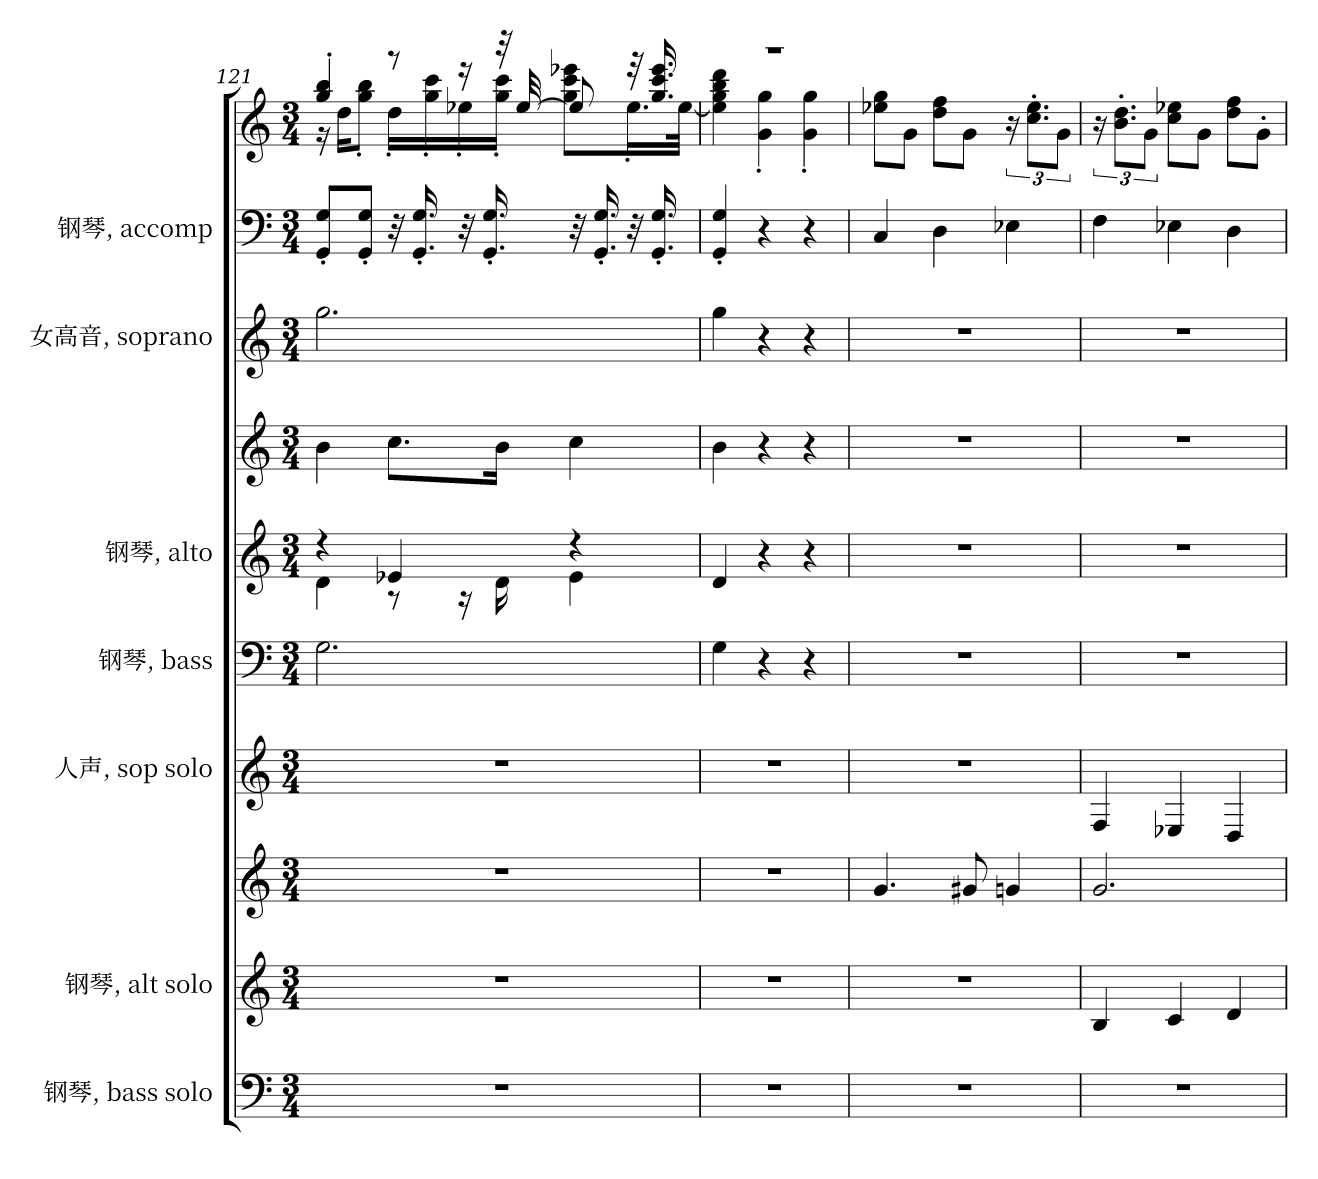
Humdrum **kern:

**kern	**kern	**kern	**kern	**kern	**kern	**kern	**kern	**kern	**kern
*part7	*part6	*part6	*part5	*part4	*part3	*part3	*part2	*part1	*part1
*staff10	*staff9	*staff8	*staff7	*staff6	*staff5	*staff4	*staff3	*staff2	*staff1
*I"钢琴, bass solo	*I"钢琴, alt solo	*	*I"人声, sop solo	*I"钢琴, bass	*I"钢琴, alto	*	*I"女高音, soprano	*I"钢琴, accomp	*
*	*	*	*	*	*	*	*I'S.	*	*
*clefF4	*clefG2	*clefG2	*clefG2	*clefF4	*clefG2	*clefG2	*clefG2	*clefF4	*clefG2
*k[]	*k[]	*k[]	*k[]	*k[]	*k[]	*k[]	*k[]	*k[]	*k[]
*M3/4	*M3/4	*M3/4	*M3/4	*M3/4	*M3/4	*M3/4	*M3/4	*M3/4	*M3/4
=121	=121	=121	=121	=121	=121	=121	=121	=121	=121
*	*	*	*	*	*^	*	*	*	*^
2.r	2.r	2.r	2.r	2.G\	4r	4d\	4b\	2.gg\	8GG/' 8G/'L	4gg/' 4bb/'	16r
.	.	.	.	.	.	.	.	.	.	.	16dd\KL
.	.	.	.	.	.	.	.	.	8GG/' 8G/'J	.	8gg\' 8bb\'J
.	.	.	.	.	4e-X/	8r	8.cc\L	.	32r	8r	16dd'\LL
.	.	.	.	.	.	.	.	.	16.GG/' 16.G/'	.	.
.	.	.	.	.	.	.	.	.	.	.	16gg\' 16ccc\'
.	.	.	.	.	.	16r	.	.	32r	16r	16ee-X'\
.	.	.	.	.	.	.	.	.	16.GG/' 16.G/'	.	.
.	.	.	.	.	.	16d\	16b\Jk	.	.	32r	16gg\' 16ccc\'JJ
.	.	.	.	.	.	.	.	.	.	[32ee-/	.
.	.	.	.	.	4r	4e-\	4cc\	.	32r	8ee-/]	8gg\ 8ccc\ 8eee-X\L
.	.	.	.	.	.	.	.	.	16.GG/' 16.G/'	.	.
.	.	.	.	.	.	.	.	.	32r	32r	16.ee-'\L
.	.	.	.	.	.	.	.	.	16.GG/' 16.G/'	16.gg/ 16.ccc/ 16.eee-/	.
.	.	.	.	.	.	.	.	.	.	.	[32ee-\JJk
*	*	*	*	*	*v	*v	*	*	*	*	*
!!LO:PB:g=z	!!
=122	=122	=122	=122	=122	=122	=122	=122	=122	=122	=122
2.r	2.r	2.r	2.r	4G\	4d/	4b\	4gg\	4GG/' 4G/'	2.r	4ee-\] 4gg\ 4bb\ 4ddd\
.	.	.	.	4r	4r	4r	4r	4r	.	4g\' 4gg\'
.	.	.	.	4r	4r	4r	4r	4r	.	4g\' 4gg\'
*	*	*	*	*	*	*	*	*	*v	*v
=123	=123	=123	=123	=123	=123	=123	=123	=123	=123
2.r	2.r	4.g/	2.r	2.r	2.r	2.r	2.r	4C/	8ee-X\ 8gg\L
.	.	.	.	.	.	.	.	.	8g\J
.	.	.	.	.	.	.	.	4D\	8dd\ 8ff\L
.	.	8g#X/	.	.	.	.	.	.	8g\J
.	.	4gn/	.	.	.	.	.	4E-X\	24r
.	.	.	.	.	.	.	.	.	12.cc\' 12.ee-\'L
.	.	.	.	.	.	.	.	.	12g\J
=124	=124	=124	=124	=124	=124	=124	=124	=124	=124
2.r	4B/	2.g/	4F/	2.r	2.r	2.r	2.r	4F\	24r
.	.	.	.	.	.	.	.	.	12.b\' 12.dd\'L
.	.	.	.	.	.	.	.	.	12g\J
.	4c/	.	4E-X/	.	.	.	.	4E-X\	8cc\ 8ee-X\L
.	.	.	.	.	.	.	.	.	8g\J
.	4d/	.	4D/	.	.	.	.	4D\	8dd\ 8ff\L
.	.	.	.	.	.	.	.	.	8g'\J
=	=	=	=	=	=	=	=	=	=
*-	*-	*-	*-	*-	*-	*-	*-	*-	*-
